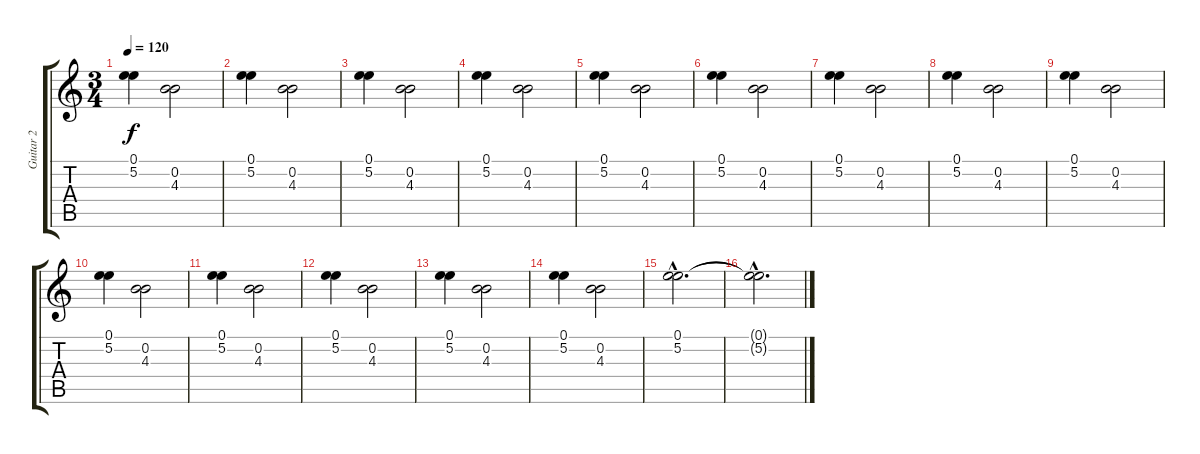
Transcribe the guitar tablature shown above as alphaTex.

\track ("Guitar 2" "Guitar 2") {instrument acousticguitarsteel}
\staff {score tabs}
\tuning (E4 B3 G3 D3 A2 E2) {hide}
\ts (3 4)
\tempo 120
\clef g2
\ks c
(0.1 5.2).4{dy f} (0.2 4.3).2 |
(0.1 5.2).4 (0.2 4.3).2 |
(0.1 5.2).4 (0.2 4.3).2 |
(0.1 5.2).4 (0.2 4.3).2 |
(0.1 5.2).4 (0.2 4.3).2 |
(0.1 5.2).4 (0.2 4.3).2 |
(0.1 5.2).4 (0.2 4.3).2 |
(0.1 5.2).4 (0.2 4.3).2 |
(0.1 5.2).4 (0.2 4.3).2 |
(0.1 5.2).4 (0.2 4.3).2 |
(0.1 5.2).4 (0.2 4.3).2 |
(0.1 5.2).4 (0.2 4.3).2 |
(0.1 5.2).4 (0.2 4.3).2 |
(0.1 5.2).4 (0.2 4.3).2 |
(0.1{hac} 5.2{hac}).2{d} |
(0.1{hac t} 5.2{hac t}).2{d}
